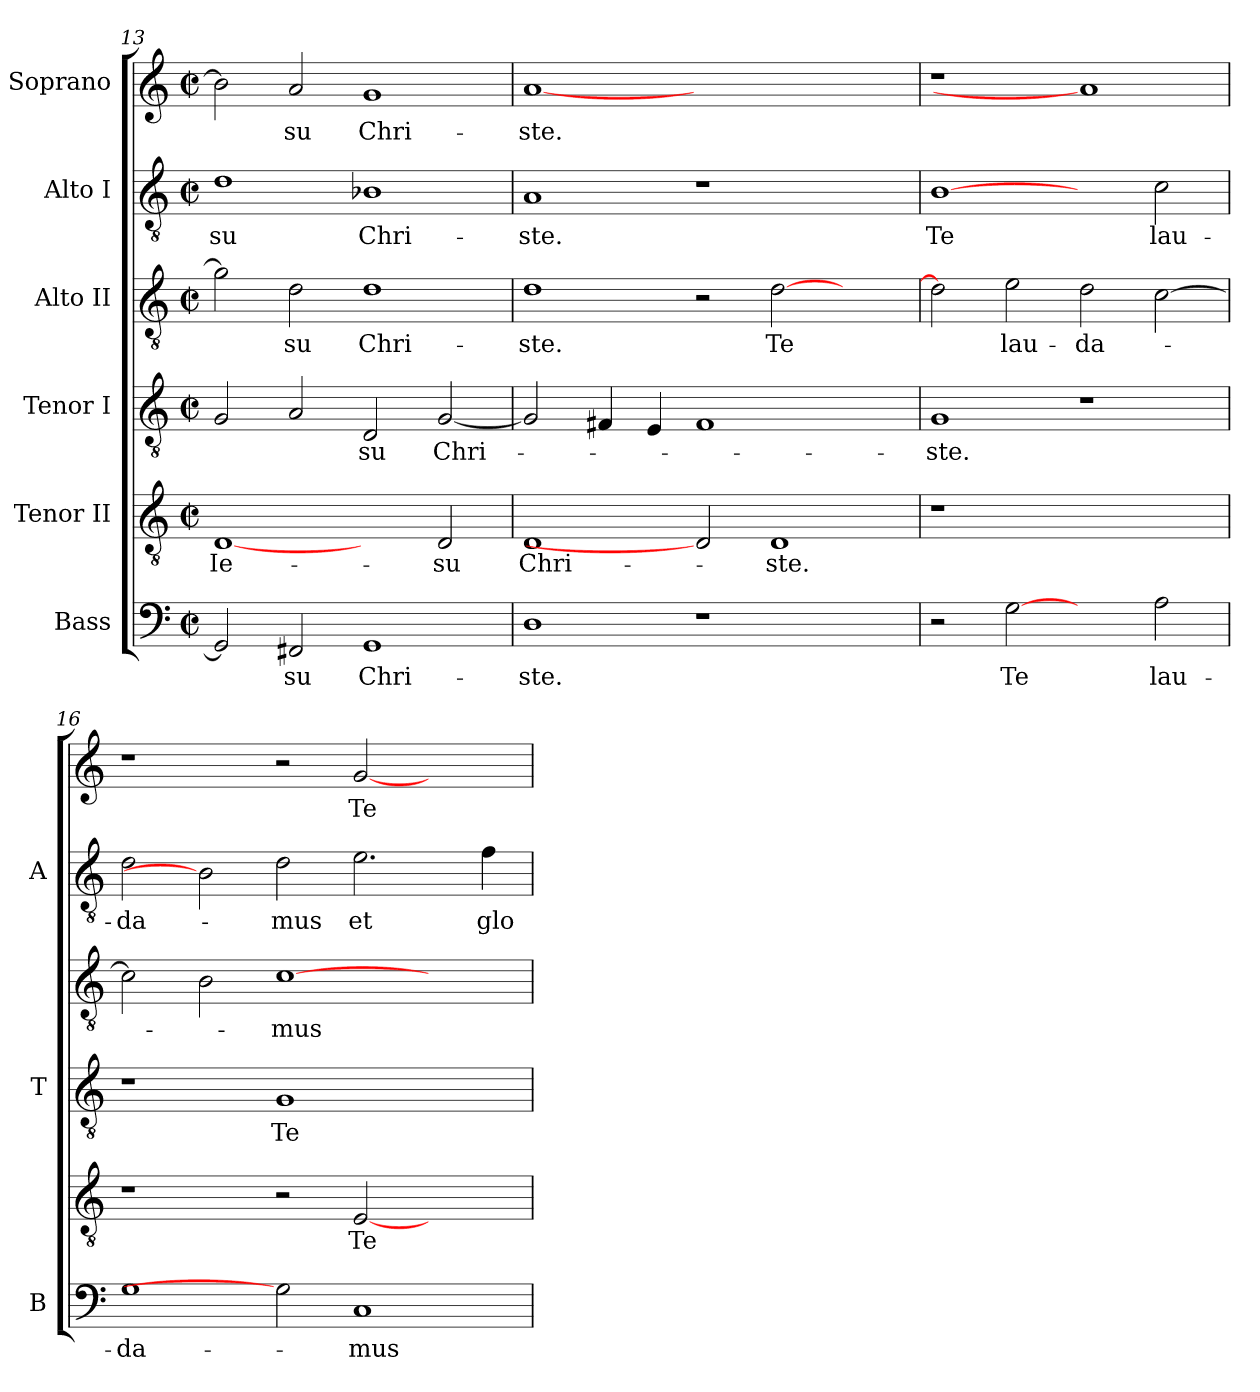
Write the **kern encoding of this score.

**kern	**text	**kern	**text	**kern	**text	**kern	**text	**kern	**text	**kern	**text
*part6	*part6	*part5	*part5	*part4	*part4	*part3	*part3	*part2	*part2	*part1	*part1
*staff6	*staff6	*staff5	*staff5	*staff4	*staff4	*staff3	*staff3	*staff2	*staff2	*staff1	*staff1
*I"Bass	*	*I"Tenor II	*	*I"Tenor I	*	*I"Alto II	*	*I"Alto I	*	*I"Soprano	*
*I'B	*	*	*	*I'T	*	*	*	*I'A	*	*	*
*clefF4	*	*clefGv2	*	*clefGv2	*	*clefGv2	*	*clefGv2	*	*clefG2	*
*k[]	*	*k[]	*	*k[]	*	*k[]	*	*k[]	*	*k[]	*
*C:	*	*C:	*	*C:	*	*C:	*	*C:	*	*C:	*
*M2/2	*	*M2/2	*	*M2/2	*	*M2/2	*	*M2/2	*	*M2/2	*
*met(c|)	*	*met(c|)	*	*met(c|)	*	*met(c|)	*	*met(c|)	*	*met(c|)	*
=13	=13	=13	=13	=13	=13	=13	=13	=13	=13	=13	=13
!	!	!	!LO:LY:b:color=#000000	!	!	!	!	!	!	!	!
!	!	!	!	!	!	!	!	!	!LO:LY:b:color=#000000	!	!
2GGi/]	.	[1Di	Ie-	2Gi/	.	2gi\]	.	1di	-su	2b-i\]	.
!	!LO:LY:b:color=#000000	!	!	!	!	!	!	!	!	!	!
!	!	!	!	!	!	!	!LO:LY:b:color=#000000	!	!	!	!
!	!	!	!	!	!	!	!	!	!	!	!LO:LY:b:color=#000000
2FF#Xi/	-su	.	.	2Ai/	.	2di\	-su	.	.	2ai/	-su
!	!LO:LY:b:color=#000000	!	!	!	!	!	!	!	!	!	!
!	!	!	!	!	!LO:LY:b:color=#000000	!	!	!	!	!	!
!	!	!	!	!	!	!	!LO:LY:b:color=#000000	!	!	!	!
!	!	!	!	!	!	!	!	!	!LO:LY:b:color=#000000	!	!
!	!	!	!	!	!	!	!	!	!	!	!LO:LY:b:color=#000000
1GGi	Chri-	2ryy	.	2Di/	-su	1di	Chri-	1B-Xi	Chri-	1gi	Chri-
!	!	!	!LO:LY:b:color=#000000	!	!	!	!	!	!	!	!
!	!	!	!	!	!LO:LY:b:color=#000000	!	!	!	!	!	!
.	.	2Di/	-su	[<2Gi/	Chri-	.	.	.	.	.	.
=14	=14	=14	=14	=14	=14	=14	=14	=14	=14	=14	=14
!	!LO:LY:b:color=#000000	!	!	!	!	!	!	!	!	!	!
!	!	!	!LO:LY:b:color=#000000	!	!	!	!	!	!	!	!
!	!	!	!	!	!	!	!LO:LY:b:color=#000000	!	!	!	!
!	!	!	!	!	!	!	!	!	!LO:LY:b:color=#000000	!	!
!	!	!	!	!	!	!	!	!	!	!	!LO:LY:b:color=#000000
1Di	-ste.	1Di	Chri-	2Gi/]	.	1di	-ste.	1Ai	-ste.	[1ai	-ste.
.	.	.	.	4F#Xi/	.	.	.	.	.	.	.
.	.	.	.	4Ei/	.	.	.	.	.	.	.
1r	.	2Di]	.	1F#i	.	2r	.	1r	.	1.ryy	.
!	!	!	!LO:LY:b:color=#000000	!	!	!	!	!	!	!	!
!	!	!	!	!	!	!	!LO:LY:b:color=#000000	!	!	!	!
.	.	1Di	-ste.	.	.	[>2di\	Te	.	.	.	.
2ryy	.	.	.	2ryy	.	2ryy	.	2ryy	.	.	.
=15	=15	=15	=15	=15	=15	=15	=15	=15	=15	=15	=15
!	!	!LO:N:vis=1	!	!	!	!	!	!	!	!	!
!	!	!	!	!	!LO:LY:b:color=#000000	!	!	!	!	!	!
!	!	!	!	!	!	!	!	!	!LO:LY:b:color=#000000	!LO:N:vis=1	!
2r	.	1r	.	1Gi	-ste.	2di\]	.	[1Bi	Te	1r	.
!	!LO:LY:b:color=#000000	!	!	!	!	!	!	!	!	!	!
!	!	!	!	!	!	!	!LO:LY:b:color=#000000	!	!	!	!
[2Gi	Te	.	.	.	.	2ei\	lau-	.	.	.	.
!	!	!	!	!	!	!	!LO:LY:b:color=#000000	!	!	!	!
2ryy	.	1ryy	.	1r	.	2di\	-da-	2ryy	.	1ai]	.
!	!LO:LY:b:color=#000000	!	!	!	!	!	!	!	!	!	!
!	!	!	!	!	!	!	!	!	!LO:LY:b:color=#000000	!	!
2Ai\	lau-	.	.	.	.	[>2ci\	.	2ci\	lau-	.	.
!!LO:LB:g=z
=16	=16	=16	=16	=16	=16	=16	=16	=16	=16	=16	=16
!	!LO:LY:b:color=#000000	!	!	!	!	!	!	!	!	!	!
!	!	!	!	!	!	!	!	!	!LO:LY:b:color=#000000	!	!
1Gi	-da-	1r	.	1r	.	2ci\]	.	2di\	-da-	1r	.
.	.	.	.	.	.	2Bi\	.	2Bi]	.	.	.
!	!	!	!	!	!LO:LY:b:color=#000000	!	!	!	!	!	!
!	!	!	!	!	!	!	!LO:LY:b:color=#000000	!	!	!	!
!	!	!	!	!	!	!	!	!	!LO:LY:b:color=#000000	!	!
2Gi]	.	2r	.	1Gi	Te	[>1ci	-mus	2di\	-mus	2r	.
!	!LO:LY:b:color=#000000	!	!	!	!	!	!	!	!	!	!
!	!	!	!LO:LY:b:color=#000000	!	!	!	!	!	!	!	!
!	!	!	!	!	!	!	!	!	!LO:LY:b:color=#000000	!	!
!	!	!	!	!	!	!	!	!	!	!	!LO:LY:b:color=#000000
1Ci	-mus	[<2Ei/	Te	.	.	.	.	2.ei\	et	[<2gi/	Te
.	.	2ryy	.	2ryy	.	2ryy	.	.	.	2ryy	.
!	!	!	!	!	!	!	!	!	!LO:LY:b:color=#000000	!	!
.	.	.	.	.	.	.	.	4fi\	glo-	.	.
=	=	=	=	=	=	=	=	=	=	=	=
*-	*-	*-	*-	*-	*-	*-	*-	*-	*-	*-	*-
